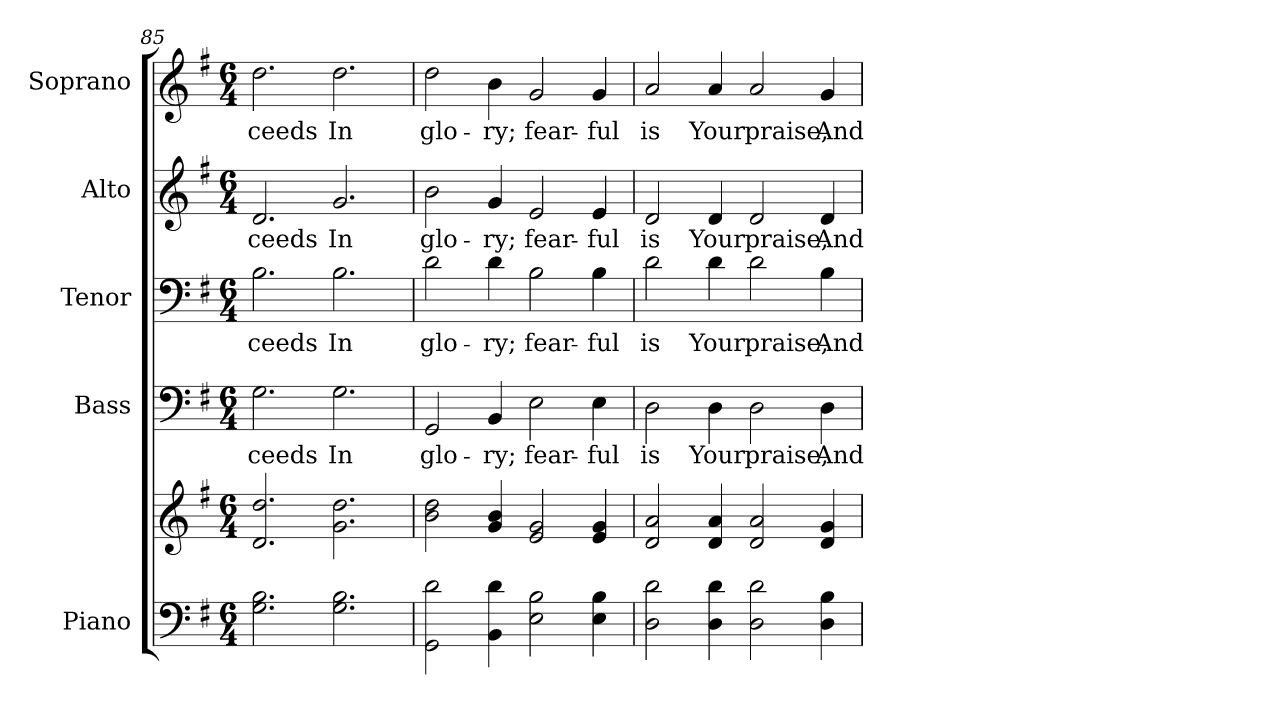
**kern	**kern	**kern	**text	**kern	**text	**kern	**text	**kern	**text
*part5	*part5	*part4	*part4	*part3	*part3	*part2	*part2	*part1	*part1
*staff6	*staff5	*staff4	*staff4	*staff3	*staff3	*staff2	*staff2	*staff1	*staff1
*I"Piano	*	*I"Bass	*	*I"Tenor	*	*I"Alto	*	*I"Soprano	*
*I'Pno.	*	*I'B.	*	*I'T.	*	*I'A.	*	*I'S.	*
!!LO:PB:g=z
*clefF4	*clefG2	*clefF4	*	*clefF4	*	*clefG2	*	*clefG2	*
*k[f#]	*k[f#]	*k[f#]	*	*k[f#]	*	*k[f#]	*	*k[f#]	*
*G:	*G:	*G:	*	*G:	*	*G:	*	*G:	*
*M6/4	*M6/4	*M6/4	*	*M6/4	*	*M6/4	*	*M6/4	*
=85	=85	=85	=85	=85	=85	=85	=85	=85	=85
!	!	!	!LO:LY:b:color=#000000	!	!	!	!	!	!
!	!	!	!	!	!LO:LY:b:color=#000000	!	!	!	!
!	!	!	!	!	!	!	!LO:LY:b:color=#000000	!	!
!	!	!	!	!	!	!	!	!	!LO:LY:b:color=#000000
2.Gi\ 2.Bi	2.di/ 2.ddi	2.Gi\	ceeds	2.Bi\	ceeds	2.di/	ceeds	2.ddi\	ceeds
!	!	!	!LO:LY:b:color=#000000	!	!	!	!	!	!
!	!	!	!	!	!LO:LY:b:color=#000000	!	!	!	!
!	!	!	!	!	!	!	!LO:LY:b:color=#000000	!	!
!	!	!	!	!	!	!	!	!	!LO:LY:b:color=#000000
2.Gi\ 2.Bi	2.gi\ 2.ddi	2.Gi\	In	2.Bi\	In	2.gi/	In	2.ddi\	In
=86	=86	=86	=86	=86	=86	=86	=86	=86	=86
!	!	!	!LO:LY:b:color=#000000	!	!	!	!	!	!
!	!	!	!	!	!LO:LY:b:color=#000000	!	!	!	!
!	!	!	!	!	!	!	!LO:LY:b:color=#000000	!	!
!	!	!	!	!	!	!	!	!	!LO:LY:b:color=#000000
2GGi\ 2di	2bi\ 2ddi	2GGi/	glo-	2di\	glo-	2bi\	glo-	2ddi\	glo-
!	!	!	!LO:LY:b:color=#000000	!	!	!	!	!	!
!	!	!	!	!	!LO:LY:b:color=#000000	!	!	!	!
!	!	!	!	!	!	!	!LO:LY:b:color=#000000	!	!
!	!	!	!	!	!	!	!	!	!LO:LY:b:color=#000000
4BBi\ 4di	4gi/ 4bi	4BBi/	-ry;	4di\	-ry;	4gi/	-ry;	4bi\	-ry;
!	!	!	!LO:LY:b:color=#000000	!	!	!	!	!	!
!	!	!	!	!	!LO:LY:b:color=#000000	!	!	!	!
!	!	!	!	!	!	!	!LO:LY:b:color=#000000	!	!
!	!	!	!	!	!	!	!	!	!LO:LY:b:color=#000000
2Ei\ 2Bi	2ei/ 2gi	2Ei\	fear-	2Bi\	fear-	2ei/	fear-	2gi/	fear-
!	!	!	!LO:LY:b:color=#000000	!	!	!	!	!	!
!	!	!	!	!	!LO:LY:b:color=#000000	!	!	!	!
!	!	!	!	!	!	!	!LO:LY:b:color=#000000	!	!
!	!	!	!	!	!	!	!	!	!LO:LY:b:color=#000000
4Ei\ 4Bi	4ei/ 4gi	4Ei\	-ful	4Bi\	-ful	4ei/	-ful	4gi/	-ful
=87	=87	=87	=87	=87	=87	=87	=87	=87	=87
!	!	!	!LO:LY:b:color=#000000	!	!	!	!	!	!
!	!	!	!	!	!LO:LY:b:color=#000000	!	!	!	!
!	!	!	!	!	!	!	!LO:LY:b:color=#000000	!	!
!	!	!	!	!	!	!	!	!	!LO:LY:b:color=#000000
2Di\ 2di	2di/ 2ai	2Di\	is	2di\	is	2di/	is	2ai/	is
!	!	!	!LO:LY:b:color=#000000	!	!	!	!	!	!
!	!	!	!	!	!LO:LY:b:color=#000000	!	!	!	!
!	!	!	!	!	!	!	!LO:LY:b:color=#000000	!	!
!	!	!	!	!	!	!	!	!	!LO:LY:b:color=#000000
4Di\ 4di	4di/ 4ai	4Di\	Your	4di\	Your	4di/	Your	4ai/	Your
!	!	!	!LO:LY:b:color=#000000	!	!	!	!	!	!
!	!	!	!	!	!LO:LY:b:color=#000000	!	!	!	!
!	!	!	!	!	!	!	!LO:LY:b:color=#000000	!	!
!	!	!	!	!	!	!	!	!	!LO:LY:b:color=#000000
2Di\ 2di	2di/ 2ai	2Di\	praise,	2di\	praise,	2di/	praise,	2ai/	praise,
!	!	!	!LO:LY:b:color=#000000	!	!	!	!	!	!
!	!	!	!	!	!LO:LY:b:color=#000000	!	!	!	!
!	!	!	!	!	!	!	!LO:LY:b:color=#000000	!	!
!	!	!	!	!	!	!	!	!	!LO:LY:b:color=#000000
4Di\ 4Bi	4di/ 4gi	4Di\	And	4Bi\	And	4di/	And	4gi/	And
=	=	=	=	=	=	=	=	=	=
*-	*-	*-	*-	*-	*-	*-	*-	*-	*-
